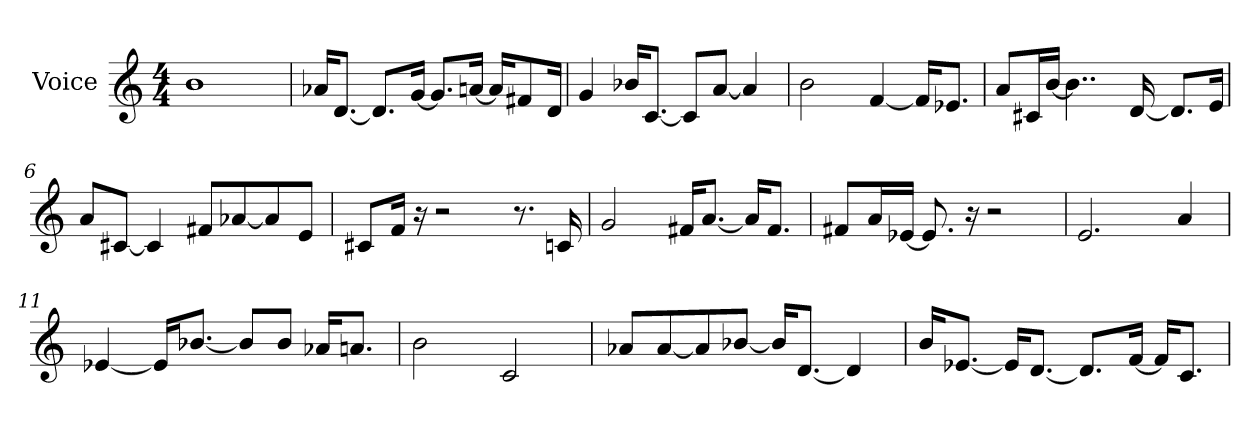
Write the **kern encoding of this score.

**kern
*part1
*staff1
*I"Voice
*I'Voice
*clefG2
*M4/4
=1
1b
=2
16a-X/KL
[<8.d/J
8.d/L]
[<16g/Jk
8.g/L]
[<16an/Jk
16a/KL]
8f#X/
16d/Jk
=3
4g/
16b-X/KL
[<8.c/J
8c/L]
[<8a/J
4a/]
=4
2b\
[<4f/
16f/KL]
8.e-X/J
=5
8a/L
16c#X/L
[>16b/JJ
4..b\]
[<16d/
8.d/L]
16e/Jk
!!LO:LB:g=z
=6
8a/L
[<8c#X/J
4c#/]
8f#X/L
[<8a-X/
8a-/]
8e/J
=7
8c#X/L
16f/Jk
16ra
2rcc
8.r
16cn/
=8
2g/
16f#X/KL
[<8.a/J
16a/KL]
8.f#/J
=9
8f#X/L
16a/L
[<16e-X/JJ
8.e-/]
16ra
2rcc
=10
2.e/
4a/
=11
[<4e-X/
16e-/KL]
[<8.b-X/J
8b-/L]
8b-/J
16a-X/KL
8.an/J
!!LO:LB:g=z
=12
2b\
2c/
=13
8a-X/L
[<8a-/
8a-/]
[<8b-X/J
16b-/KL]
[<8.d/J
4d/]
=14
16b/KL
[<8.e-X/J
16e-/KL]
[<8.d/J
8.d/L]
[<16f/Jk
16f/KL]
8.c/J
=
*-
